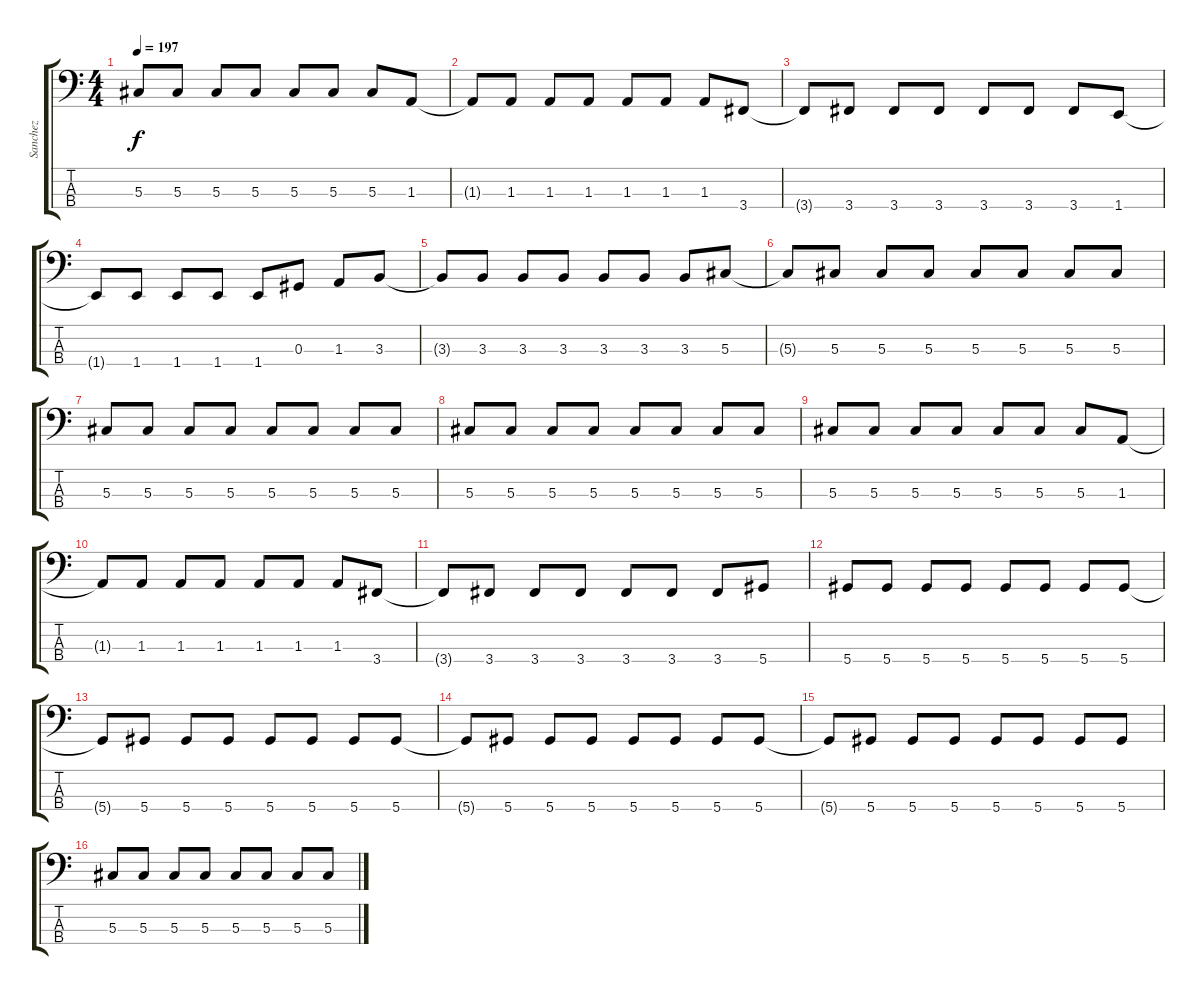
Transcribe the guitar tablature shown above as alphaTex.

\track ("Sanchez" "Sanchez") {instrument electricbassfinger}
\staff {score tabs}
\tuning (Gb2 Db2 Ab1 Eb1) {hide}
\ts (4 4)
\tempo 197
\clef f4
\ks c
5.3.8{dy f} 5.3.8 5.3.8 5.3.8 5.3.8 5.3.8 5.3.8 1.3.8 |
1.3{t}.8 1.3.8 1.3.8 1.3.8 1.3.8 1.3.8 1.3.8 3.4.8 |
3.4{t}.8 3.4.8 3.4.8 3.4.8 3.4.8 3.4.8 3.4.8 1.4.8 |
1.4{t}.8 1.4.8 1.4.8 1.4.8 1.4.8 0.3.8 1.3.8 3.3.8 |
3.3{t}.8 3.3.8 3.3.8 3.3.8 3.3.8 3.3.8 3.3.8 5.3.8 |
5.3{t}.8 5.3.8 5.3.8 5.3.8 5.3.8 5.3.8 5.3.8 5.3.8 |
5.3.8 5.3.8 5.3.8 5.3.8 5.3.8 5.3.8 5.3.8 5.3.8 |
5.3.8 5.3.8 5.3.8 5.3.8 5.3.8 5.3.8 5.3.8 5.3.8 |
5.3.8 5.3.8 5.3.8 5.3.8 5.3.8 5.3.8 5.3.8 1.3.8 |
1.3{t}.8 1.3.8 1.3.8 1.3.8 1.3.8 1.3.8 1.3.8 3.4.8 |
3.4{t}.8 3.4.8 3.4.8 3.4.8 3.4.8 3.4.8 3.4.8 5.4.8 |
5.4.8 5.4.8 5.4.8 5.4.8 5.4.8 5.4.8 5.4.8 5.4.8 |
5.4{t}.8 5.4.8 5.4.8 5.4.8 5.4.8 5.4.8 5.4.8 5.4.8 |
5.4{t}.8 5.4.8 5.4.8 5.4.8 5.4.8 5.4.8 5.4.8 5.4.8 |
5.4{t}.8 5.4.8 5.4.8 5.4.8 5.4.8 5.4.8 5.4.8 5.4.8 |
5.3.8 5.3.8 5.3.8 5.3.8 5.3.8 5.3.8 5.3.8 5.3.8
